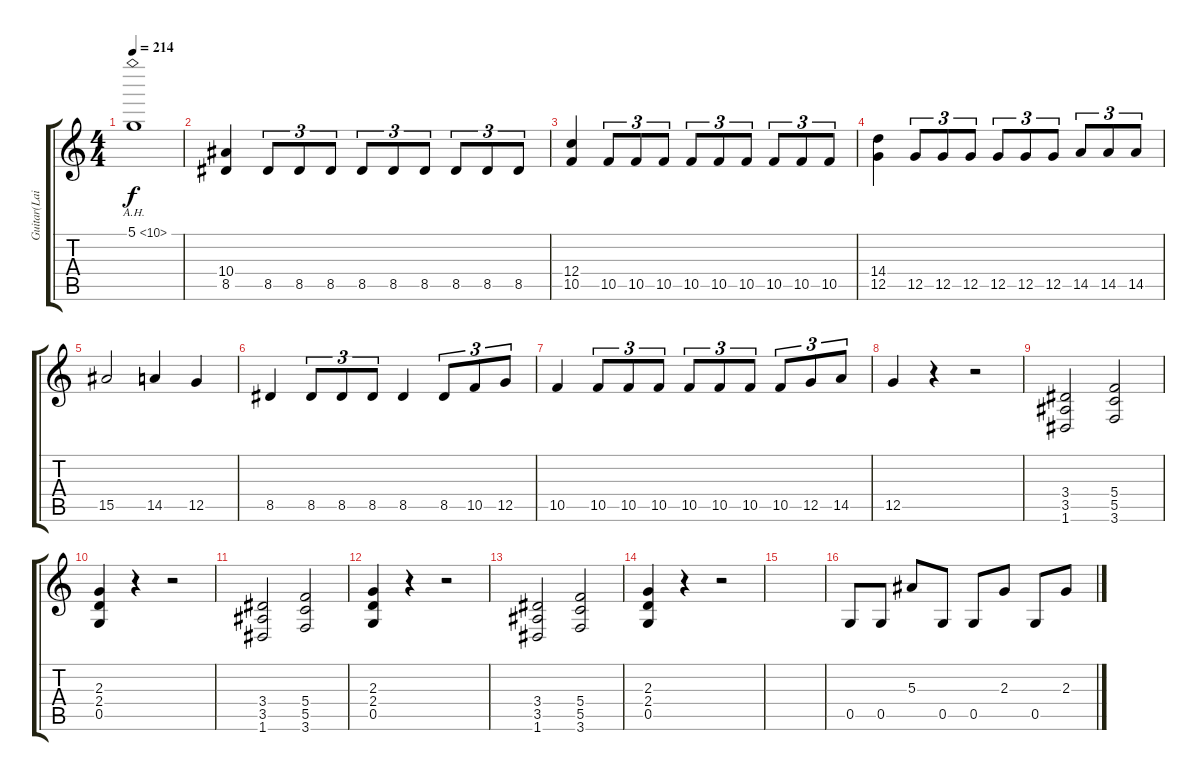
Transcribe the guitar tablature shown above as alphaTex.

\track ("Guitar(Laiho)" "Guitar(Lai") {instrument distortionguitar}
\staff {score tabs}
\tuning (D4 A3 F3 C3 G2 D2) {hide}
\ts (4 4)
\tempo 214
\clef g2
\ks c
5.1{ah 5}.1{dy f} |
(10.4 8.5).4 8.5.8{tu (3 2)} 8.5.8{tu (3 2)} 8.5.8{tu (3 2)} 8.5.8{tu (3 2)} 8.5.8{tu (3 2)} 8.5.8{tu (3 2)} 8.5.8{tu (3 2)} 8.5.8{tu (3 2)} 8.5.8{tu (3 2)} |
(12.4 10.5).4 10.5.8{tu (3 2)} 10.5.8{tu (3 2)} 10.5.8{tu (3 2)} 10.5.8{tu (3 2)} 10.5.8{tu (3 2)} 10.5.8{tu (3 2)} 10.5.8{tu (3 2)} 10.5.8{tu (3 2)} 10.5.8{tu (3 2)} |
(14.4 12.5).4 12.5.8{tu (3 2)} 12.5.8{tu (3 2)} 12.5.8{tu (3 2)} 12.5.8{tu (3 2)} 12.5.8{tu (3 2)} 12.5.8{tu (3 2)} 14.5.8{tu (3 2)} 14.5.8{tu (3 2)} 14.5.8{tu (3 2)} |
15.5.2 14.5.4 12.5.4 |
8.5.4 8.5.8{tu (3 2)} 8.5.8{tu (3 2)} 8.5.8{tu (3 2)} 8.5.4 8.5.8{tu (3 2)} 10.5.8{tu (3 2)} 12.5.8{tu (3 2)} |
10.5.4 10.5.8{tu (3 2)} 10.5.8{tu (3 2)} 10.5.8{tu (3 2)} 10.5.8{tu (3 2)} 10.5.8{tu (3 2)} 10.5.8{tu (3 2)} 10.5.8{tu (3 2)} 12.5.8{tu (3 2)} 14.5.8{tu (3 2)} |
12.5.4 r.4 r.2 |
(3.4 3.5 1.6).2 (5.4 5.5 3.6).2 |
(2.3 2.4 0.5).4 r.4 r.2 |
(3.4 3.5 1.6).2 (5.4 5.5 3.6).2 |
(2.3 2.4 0.5).4 r.4 r.2 |
(3.4 3.5 1.6).2 (5.4 5.5 3.6).2 |
(2.3 2.4 0.5).4 r.4 r.2 |
|
0.5.8 0.5.8 5.3.8 0.5.8 0.5.8 2.3.8 0.5.8 2.3.8
